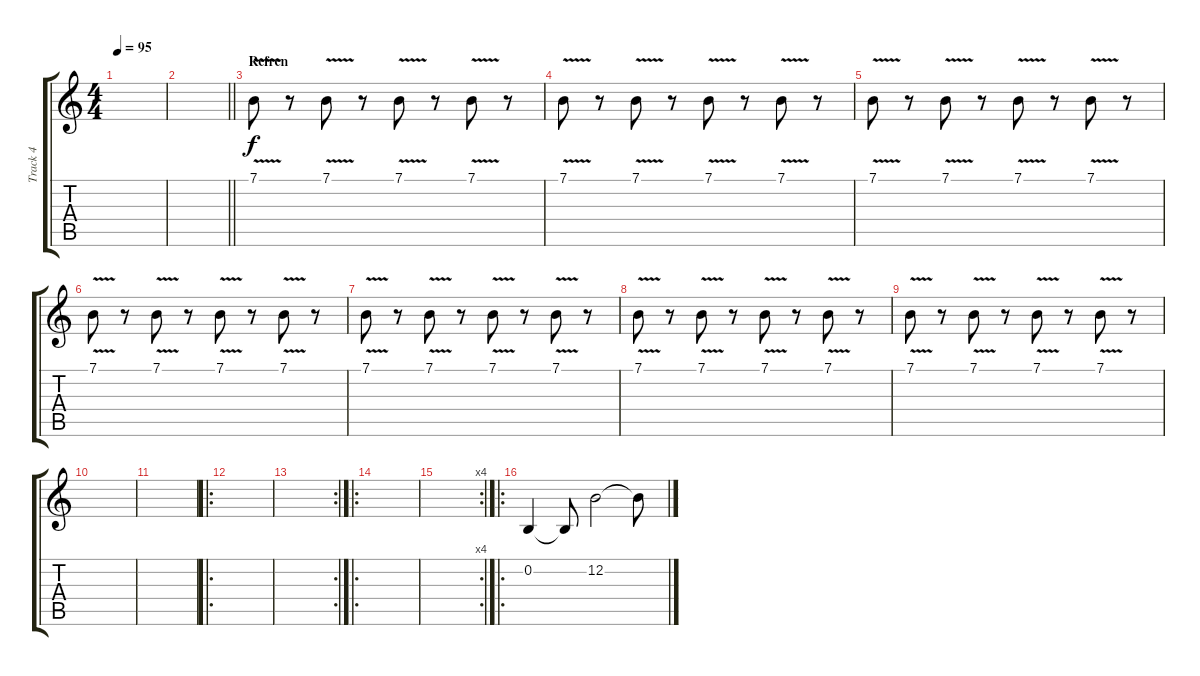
\track ("Track 4" "Track 4") {instrument tremolostrings}
\staff {score tabs}
\tuning (E4 B3 G3 D3 A2 E2) {hide}
\ts (4 4)
\tempo 95
\clef g2
\ks c
|
\barLineRight lightlight
|
\section ("" "Refren")
7.1{v}.8 r.8 7.1{v}.8 r.8 7.1{v}.8 r.8 7.1{v}.8 r.8 |
7.1{v}.8 r.8 7.1{v}.8 r.8 7.1{v}.8 r.8 7.1{v}.8 r.8 |
7.1{v}.8 r.8 7.1{v}.8 r.8 7.1{v}.8 r.8 7.1{v}.8 r.8 |
7.1{v}.8 r.8 7.1{v}.8 r.8 7.1{v}.8 r.8 7.1{v}.8 r.8 |
7.1{v}.8 r.8 7.1{v}.8 r.8 7.1{v}.8 r.8 7.1{v}.8 r.8 |
7.1{v}.8 r.8 7.1{v}.8 r.8 7.1{v}.8 r.8 7.1{v}.8 r.8 |
7.1{v}.8 r.8 7.1{v}.8 r.8 7.1{v}.8 r.8 7.1{v}.8 r.8 |
|
|
\ro
|
\rc 2
|
\ro
|
\rc 4
|
\ro
0.2.4 0.2{t}.8 12.2.2 12.2{t}.8
